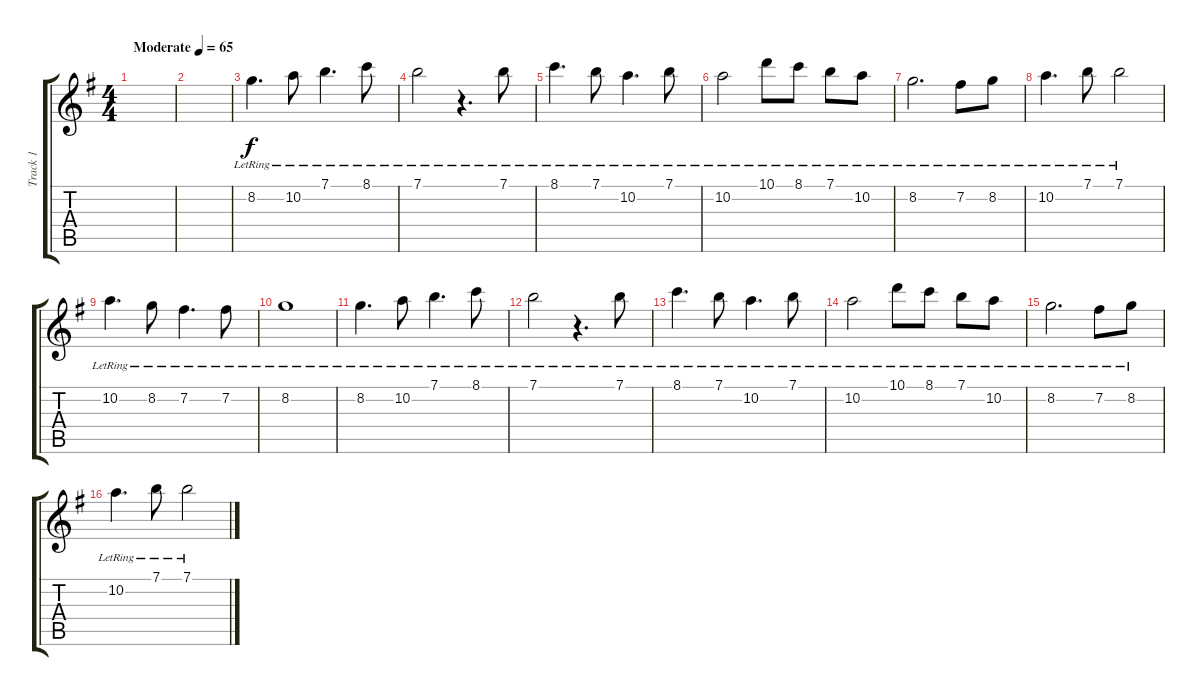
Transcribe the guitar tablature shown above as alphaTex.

\track ("Track 1" "Track 1") {instrument acousticguitarnylon}
\staff {score tabs}
\tuning (E4 B3 G3 D3 A2 E2) {hide}
\ts (4 4)
\tempo (65 "Moderate")
\clef g2
\ks g
|
|
8.2{lr}.4{d} 10.2{lr}.8 7.1{lr}.4{d} 8.1{lr}.8 |
7.1{lr}.2 r.4{d} 7.1{lr}.8 |
8.1{lr}.4{d} 7.1{lr}.8 10.2{lr}.4{d} 7.1{lr}.8 |
10.2{lr}.2 10.1{lr}.8 8.1{lr}.8 7.1{lr}.8 10.2{lr}.8 |
8.2{lr}.2{d} 7.2{lr}.8 8.2{lr}.8 |
10.2{lr}.4{d} 7.1{lr}.8 7.1{lr}.2 |
10.2{lr}.4{d} 8.2{lr}.8 7.2{lr}.4{d} 7.2{lr}.8 |
8.2{lr}.1 |
8.2{lr}.4{d} 10.2{lr}.8 7.1{lr}.4{d} 8.1{lr}.8 |
7.1{lr}.2 r.4{d} 7.1{lr}.8 |
8.1{lr}.4{d} 7.1{lr}.8 10.2{lr}.4{d} 7.1{lr}.8 |
10.2{lr}.2 10.1{lr}.8 8.1{lr}.8 7.1{lr}.8 10.2{lr}.8 |
8.2{lr}.2{d} 7.2{lr}.8 8.2{lr}.8 |
10.2{lr}.4{d} 7.1{lr}.8 7.1{lr}.2
